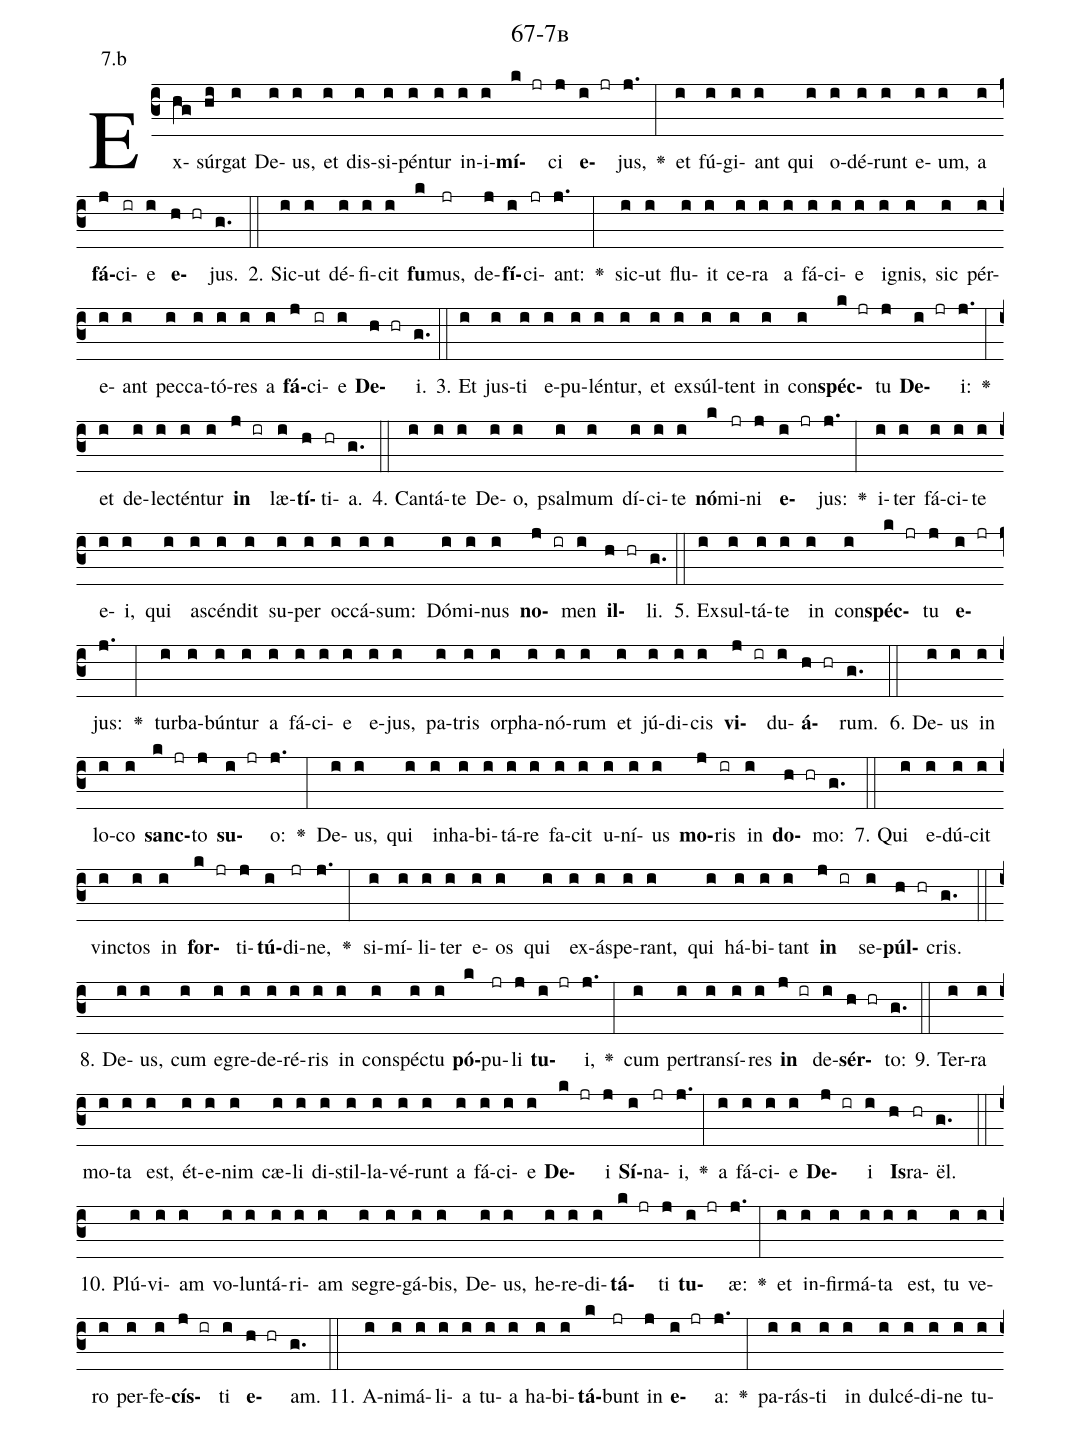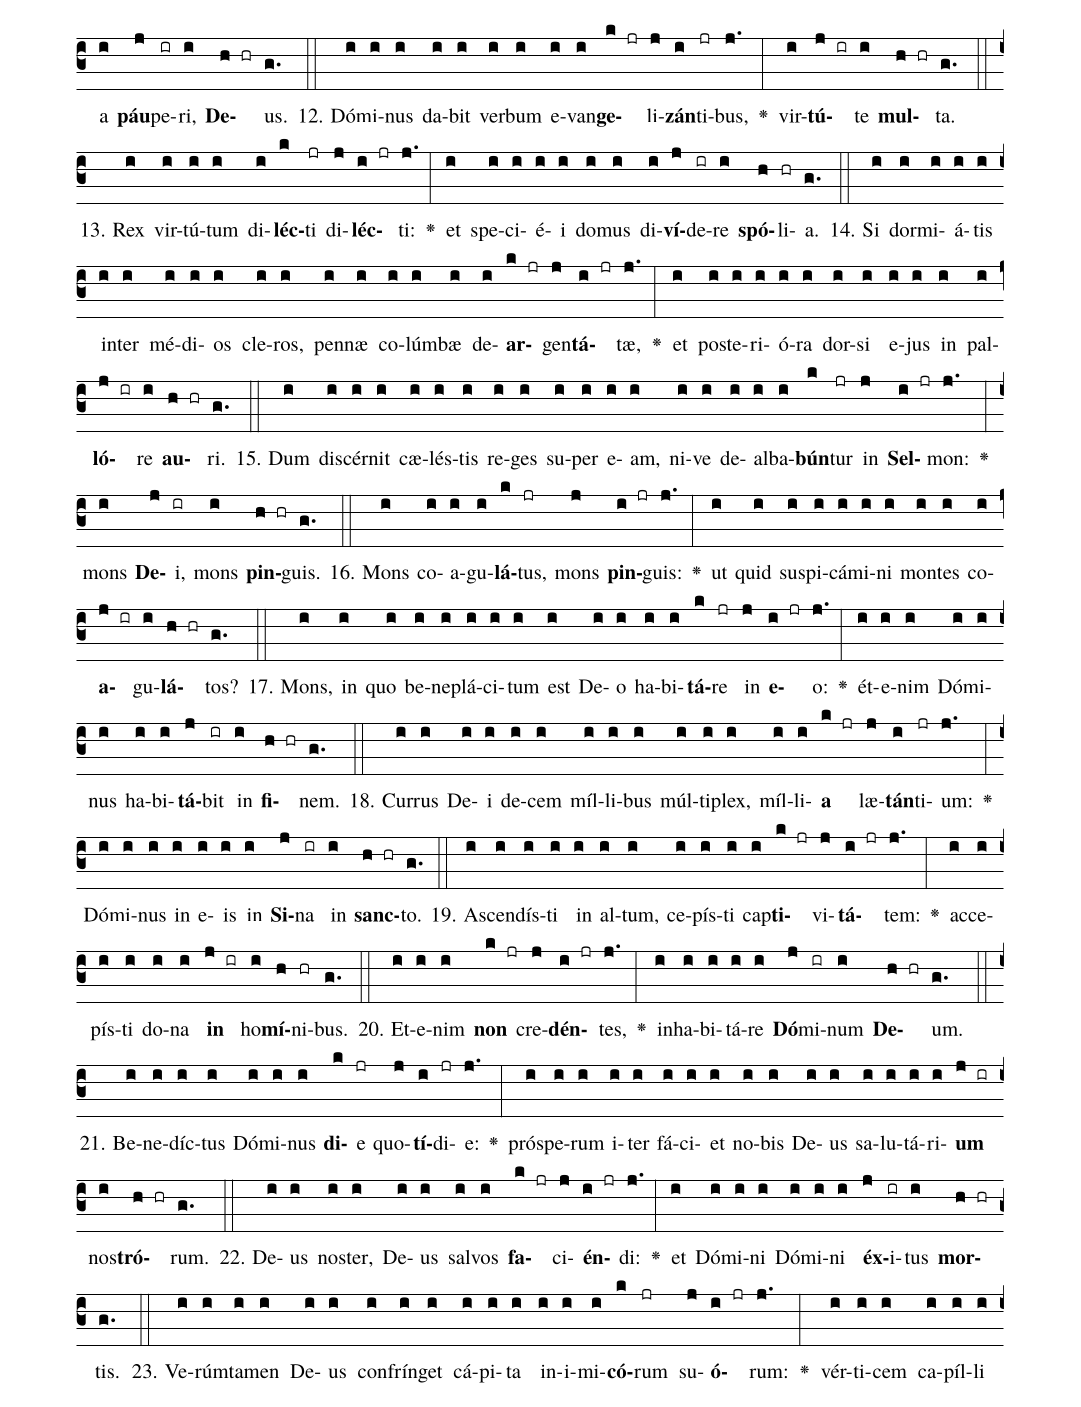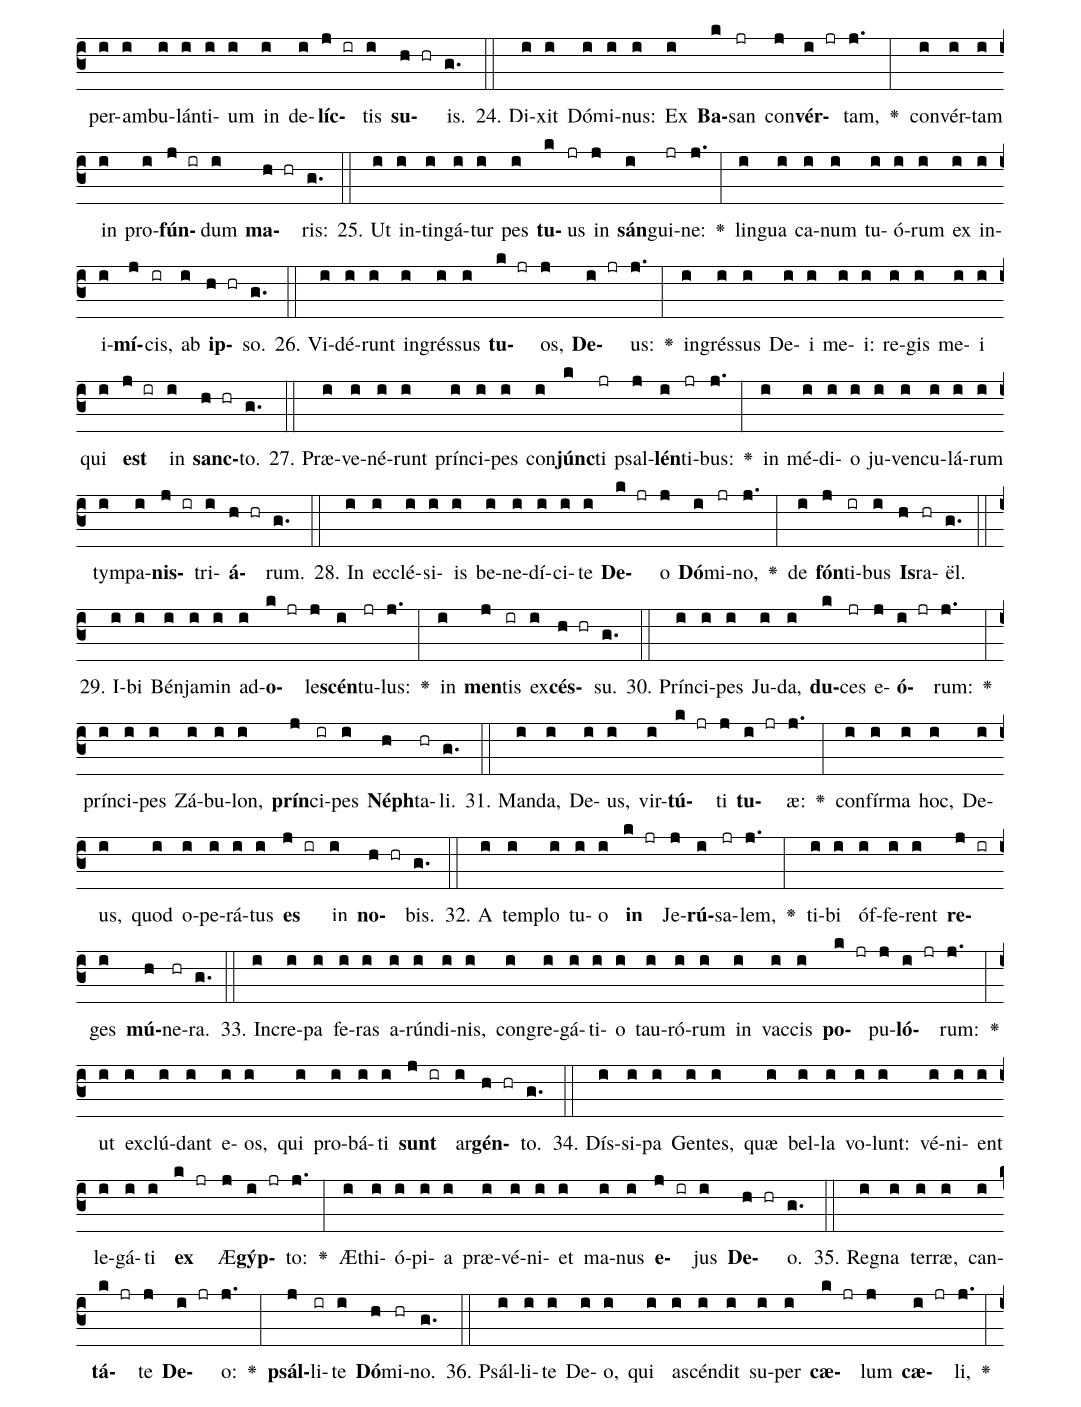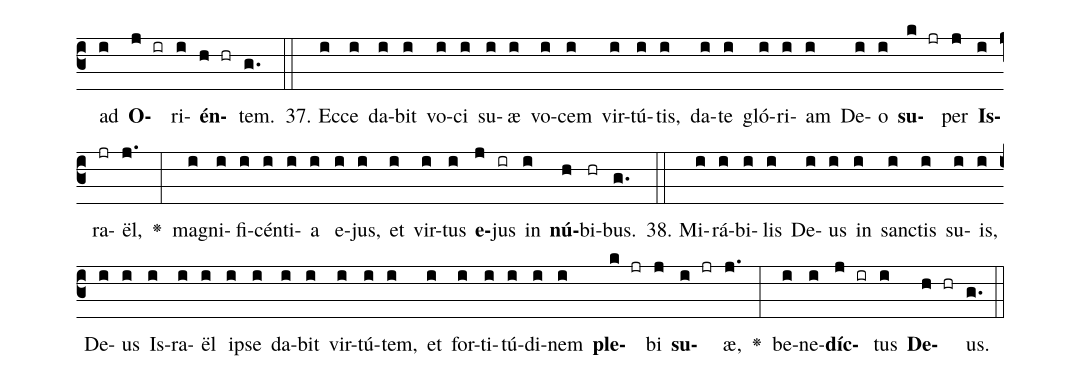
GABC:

name: 67-7b;
annotation: 7.b;
%%
(c3)Ex(hg)súr(hi)gat(i) De(i)us,(i) et(i) dis(i)si(i)pén(i)tur(i) in(i)i(i)<b>mí</b>(k jr)ci(j) <b>e</b>(i jr)jus,(j.) <v>\greheightstar</v>(:) et(i) fú(i)gi(i)ant(i) qui(i) o(i)dé(i)runt(i) e(i)um,(i) a(i) <b>fá</b>(j)ci(ir)e(i) <b>e</b>(h hr)jus.(g.) (::)
2. Sic(i)ut(i) dé(i)fi(i)cit(i) <b>fu</b>(k)mus,(jr) de(j)<b>fí</b>(i)ci(jr)ant:(j.) <v>\greheightstar</v>(:) sic(i)ut(i) flu(i)it(i) ce(i)ra(i) a(i) fá(i)ci(i)e(i) i(i)gnis,(i) sic(i) pér(i)e(i)ant(i) pec(i)ca(i)tó(i)res(i) a(i) <b>fá</b>(j)ci(ir)e(i) <b>De</b>(h hr)i.(g.) (::)
3. Et(i) jus(i)ti(i) e(i)pu(i)lén(i)tur,(i) et(i) ex(i)súl(i)tent(i) in(i) con(i)<b>spéc</b>(k jr)tu(j) <b>De</b>(i jr)i:(j.) <v>\greheightstar</v>(:) et(i) de(i)lec(i)tén(i)tur(i) <b>in</b>(j ir) læ(i)<b>tí</b>(h)ti(hr)a.(g.) (::)
4. Can(i)tá(i)te(i) De(i)o,(i) psal(i)mum(i) dí(i)ci(i)te(i) <b>nó</b>(k)mi(jr)ni(j) <b>e</b>(i jr)jus:(j.) <v>\greheightstar</v>(:) i(i)ter(i) fá(i)ci(i)te(i) e(i)i,(i) qui(i) a(i)scén(i)dit(i) su(i)per(i) oc(i)cá(i)sum:(i) Dó(i)mi(i)nus(i) <b>no</b>(j ir)men(i) <b>il</b>(h hr)li.(g.) (::)
5. Ex(i)sul(i)tá(i)te(i) in(i) con(i)<b>spéc</b>(k jr)tu(j) <b>e</b>(i jr)jus:(j.) <v>\greheightstar</v>(:) tur(i)ba(i)bún(i)tur(i) a(i) fá(i)ci(i)e(i) e(i)jus,(i) pa(i)tris(i) or(i)pha(i)nó(i)rum(i) et(i) jú(i)di(i)cis(i) <b>vi</b>(j ir)du(i)<b>á</b>(h hr)rum.(g.) (::)
6. De(i)us(i) in(i) lo(i)co(i) <b>sanc</b>(k jr)to(j) <b>su</b>(i jr)o:(j.) <v>\greheightstar</v>(:) De(i)us,(i) qui(i) in(i)ha(i)bi(i)tá(i)re(i) fa(i)cit(i) u(i)ní(i)us(i) <b>mo</b>(j)ris(ir) in(i) <b>do</b>(h hr)mo:(g.) (::)
7. Qui(i) e(i)dú(i)cit(i) vinc(i)tos(i) in(i) <b>for</b>(k jr)ti(j)<b>tú</b>(i)di(jr)ne,(j.) <v>\greheightstar</v>(:) si(i)mí(i)li(i)ter(i) e(i)os(i) qui(i) ex(i)ás(i)pe(i)rant,(i) qui(i) há(i)bi(i)tant(i) <b>in</b>(j ir) se(i)<b>púl</b>(h hr)cris.(g.) (::)
8. De(i)us,(i) cum(i) e(i)gre(i)de(i)ré(i)ris(i) in(i) con(i)spéc(i)tu(i) <b>pó</b>(k)pu(jr)li(j) <b>tu</b>(i jr)i,(j.) <v>\greheightstar</v>(:) cum(i) per(i)trans(i)í(i)res(i) <b>in</b>(j ir) de(i)<b>sér</b>(h hr)to:(g.) (::)
9. Ter(i)ra(i) mo(i)ta(i) est,(i) ét(i)e(i)nim(i) cæ(i)li(i) di(i)stil(i)la(i)vé(i)runt(i) a(i) fá(i)ci(i)e(i) <b>De</b>(k jr)i(j) <b>Sí</b>(i)na(jr)i,(j.) <v>\greheightstar</v>(:) a(i) fá(i)ci(i)e(i) <b>De</b>(j ir)i(i) <b>Is</b>(h)ra(hr)ël.(g.) (::)
10. Plú(i)vi(i)am(i) vo(i)lun(i)tá(i)ri(i)am(i) se(i)gre(i)gá(i)bis,(i) De(i)us,(i) he(i)re(i)di(i)<b>tá</b>(k jr)ti(j) <b>tu</b>(i jr)æ:(j.) <v>\greheightstar</v>(:) et(i) in(i)fir(i)má(i)ta(i) est,(i) tu(i) ve(i)ro(i) per(i)fe(i)<b>cís</b>(j ir)ti(i) <b>e</b>(h hr)am.(g.) (::)
11. A(i)ni(i)má(i)li(i)a(i) tu(i)a(i) ha(i)bi(i)<b>tá</b>(k)bunt(jr) in(j) <b>e</b>(i jr)a:(j.) <v>\greheightstar</v>(:) pa(i)rás(i)ti(i) in(i) dul(i)cé(i)di(i)ne(i) tu(i)a(i) <b>páu</b>(j)pe(ir)ri,(i) <b>De</b>(h hr)us.(g.) (::)
12. Dó(i)mi(i)nus(i) da(i)bit(i) ver(i)bum(i) e(i)van(i)<b>ge</b>(k jr)li(j)<b>zán</b>(i)ti(jr)bus,(j.) <v>\greheightstar</v>(:) vir(i)<b>tú</b>(j ir)te(i) <b>mul</b>(h hr)ta.(g.) (::)
13. Rex(i) vir(i)tú(i)tum(i) di(i)<b>léc</b>(k)ti(jr) di(j)<b>léc</b>(i jr)ti:(j.) <v>\greheightstar</v>(:) et(i) spe(i)ci(i)é(i)i(i) do(i)mus(i) di(i)<b>ví</b>(j)de(ir)re(i) <b>spó</b>(h)li(hr)a.(g.) (::)
14. Si(i) dor(i)mi(i)á(i)tis(i) in(i)ter(i) mé(i)di(i)os(i) cle(i)ros,(i) pen(i)næ(i) co(i)lúm(i)bæ(i) de(i)<b>ar</b>(k jr)gen(j)<b>tá</b>(i jr)tæ,(j.) <v>\greheightstar</v>(:) et(i) post(i)e(i)ri(i)ó(i)ra(i) dor(i)si(i) e(i)jus(i) in(i) pal(i)<b>ló</b>(j ir)re(i) <b>au</b>(h hr)ri.(g.) (::)
15. Dum(i) di(i)scér(i)nit(i) cæ(i)lés(i)tis(i) re(i)ges(i) su(i)per(i) e(i)am,(i) ni(i)ve(i) de(i)al(i)ba(i)<b>bún</b>(k)tur(jr) in(j) <b>Sel</b>(i jr)mon:(j.) <v>\greheightstar</v>(:) mons(i) <b>De</b>(j)i,(ir) mons(i) <b>pin</b>(h hr)guis.(g.) (::)
16. Mons(i) co(i)a(i)gu(i)<b>lá</b>(k)tus,(jr) mons(j) <b>pin</b>(i jr)guis:(j.) <v>\greheightstar</v>(:) ut(i) quid(i) su(i)spi(i)cá(i)mi(i)ni(i) mon(i)tes(i) co(i)<b>a</b>(j ir)gu(i)<b>lá</b>(h hr)tos?(g.) (::)
17. Mons,(i) in(i) quo(i) be(i)ne(i)plá(i)ci(i)tum(i) est(i) De(i)o(i) ha(i)bi(i)<b>tá</b>(k)re(jr) in(j) <b>e</b>(i jr)o:(j.) <v>\greheightstar</v>(:) ét(i)e(i)nim(i) Dó(i)mi(i)nus(i) ha(i)bi(i)<b>tá</b>(j)bit(ir) in(i) <b>fi</b>(h hr)nem.(g.) (::)
18. Cur(i)rus(i) De(i)i(i) de(i)cem(i) míl(i)li(i)bus(i) múl(i)ti(i)plex,(i) míl(i)li(i)<b>a</b>(k jr) læ(j)<b>tán</b>(i)ti(jr)um:(j.) <v>\greheightstar</v>(:) Dó(i)mi(i)nus(i) in(i) e(i)is(i) in(i) <b>Si</b>(j)na(ir) in(i) <b>sanc</b>(h hr)to.(g.) (::)
19. A(i)scen(i)dís(i)ti(i) in(i) al(i)tum,(i) ce(i)pís(i)ti(i) cap(i)<b>ti</b>(k jr)vi(j)<b>tá</b>(i jr)tem:(j.) <v>\greheightstar</v>(:) ac(i)ce(i)pís(i)ti(i) do(i)na(i) <b>in</b>(j ir) ho(i)<b>mí</b>(h)ni(hr)bus.(g.) (::)
20. Et(i)e(i)nim(i) <b>non</b>(k jr) cre(j)<b>dén</b>(i jr)tes,(j.) <v>\greheightstar</v>(:) in(i)ha(i)bi(i)tá(i)re(i) <b>Dó</b>(j)mi(ir)num(i) <b>De</b>(h hr)um.(g.) (::)
21. Be(i)ne(i)díc(i)tus(i) Dó(i)mi(i)nus(i) <b>di</b>(k)e(jr) quo(j)<b>tí</b>(i)di(jr)e:(j.) <v>\greheightstar</v>(:) pró(i)spe(i)rum(i) i(i)ter(i) fá(i)ci(i)et(i) no(i)bis(i) De(i)us(i) sa(i)lu(i)tá(i)ri(i)<b>um</b>(j ir) nos(i)<b>tró</b>(h hr)rum.(g.) (::)
22. De(i)us(i) nos(i)ter,(i) De(i)us(i) sal(i)vos(i) <b>fa</b>(k jr)ci(j)<b>én</b>(i jr)di:(j.) <v>\greheightstar</v>(:) et(i) Dó(i)mi(i)ni(i) Dó(i)mi(i)ni(i) <b>éx</b>(j)i(ir)tus(i) <b>mor</b>(h hr)tis.(g.) (::)
23. Ve(i)rúm(i)ta(i)men(i) De(i)us(i) con(i)frín(i)get(i) cá(i)pi(i)ta(i) in(i)i(i)mi(i)<b>có</b>(k)rum(jr) su(j)<b>ó</b>(i jr)rum:(j.) <v>\greheightstar</v>(:) vér(i)ti(i)cem(i) ca(i)píl(i)li(i) per(i)am(i)bu(i)lán(i)ti(i)um(i) in(i) de(i)<b>líc</b>(j ir)tis(i) <b>su</b>(h hr)is.(g.) (::)
24. Di(i)xit(i) Dó(i)mi(i)nus:(i) Ex(i) <b>Ba</b>(k)san(jr) con(j)<b>vér</b>(i jr)tam,(j.) <v>\greheightstar</v>(:) con(i)vér(i)tam(i) in(i) pro(i)<b>fún</b>(j ir)dum(i) <b>ma</b>(h hr)ris:(g.) (::)
25. Ut(i) in(i)tin(i)gá(i)tur(i) pes(i) <b>tu</b>(k)us(jr) in(j) <b>sán</b>(i)gui(jr)ne:(j.) <v>\greheightstar</v>(:) lin(i)gua(i) ca(i)num(i) tu(i)ó(i)rum(i) ex(i) in(i)i(i)<b>mí</b>(j)cis,(ir) ab(i) <b>ip</b>(h hr)so.(g.) (::)
26. Vi(i)dé(i)runt(i) in(i)grés(i)sus(i) <b>tu</b>(k jr)os,(j) <b>De</b>(i jr)us:(j.) <v>\greheightstar</v>(:) in(i)grés(i)sus(i) De(i)i(i) me(i)i:(i) re(i)gis(i) me(i)i(i) qui(i) <b>est</b>(j ir) in(i) <b>sanc</b>(h hr)to.(g.) (::)
27. Præ(i)ve(i)né(i)runt(i) prín(i)ci(i)pes(i) con(i)<b>júnc</b>(k)ti(jr) psal(j)<b>lén</b>(i)ti(jr)bus:(j.) <v>\greheightstar</v>(:) in(i) mé(i)di(i)o(i) ju(i)ven(i)cu(i)lá(i)rum(i) tym(i)pa(i)<b>nis</b>(j ir)tri(i)<b>á</b>(h hr)rum.(g.) (::)
28. In(i) ec(i)clé(i)si(i)is(i) be(i)ne(i)dí(i)ci(i)te(i) <b>De</b>(k jr)o(j) <b>Dó</b>(i)mi(jr)no,(j.) <v>\greheightstar</v>(:) de(i) <b>fón</b>(j)ti(ir)bus(i) <b>Is</b>(h)ra(hr)ël.(g.) (::)
29. I(i)bi(i) Bén(i)ja(i)min(i) ad(i)<b>o</b>(k jr)le(j)<b>scén</b>(i)tu(jr)lus:(j.) <v>\greheightstar</v>(:) in(i) <b>men</b>(j)tis(ir) ex(i)<b>cés</b>(h hr)su.(g.) (::)
30. Prín(i)ci(i)pes(i) Ju(i)da,(i) <b>du</b>(k)ces(jr) e(j)<b>ó</b>(i jr)rum:(j.) <v>\greheightstar</v>(:) prín(i)ci(i)pes(i) Zá(i)bu(i)lon,(i) <b>prín</b>(j)ci(ir)pes(i) <b>Néph</b>(h)ta(hr)li.(g.) (::)
31. Man(i)da,(i) De(i)us,(i) vir(i)<b>tú</b>(k jr)ti(j) <b>tu</b>(i jr)æ:(j.) <v>\greheightstar</v>(:) con(i)fír(i)ma(i) hoc,(i) De(i)us,(i) quod(i) o(i)pe(i)rá(i)tus(i) <b>es</b>(j ir) in(i) <b>no</b>(h hr)bis.(g.) (::)
32. A(i) tem(i)plo(i) tu(i)o(i) <b>in</b>(k jr) Je(j)<b>rú</b>(i)sa(jr)lem,(j.) <v>\greheightstar</v>(:) ti(i)bi(i) óf(i)fe(i)rent(i) <b>re</b>(j ir)ges(i) <b>mú</b>(h)ne(hr)ra.(g.) (::)
33. In(i)cre(i)pa(i) fe(i)ras(i) a(i)rún(i)di(i)nis,(i) con(i)gre(i)gá(i)ti(i)o(i) tau(i)ró(i)rum(i) in(i) vac(i)cis(i) <b>po</b>(k jr)pu(j)<b>ló</b>(i jr)rum:(j.) <v>\greheightstar</v>(:) ut(i) ex(i)clú(i)dant(i) e(i)os,(i) qui(i) pro(i)bá(i)ti(i) <b>sunt</b>(j ir) ar(i)<b>gén</b>(h hr)to.(g.) (::)
34. Dís(i)si(i)pa(i) Gen(i)tes,(i) quæ(i) bel(i)la(i) vo(i)lunt:(i) vé(i)ni(i)ent(i) le(i)gá(i)ti(i) <b>ex</b>(k jr) Æ(j)<b>gýp</b>(i jr)to:(j.) <v>\greheightstar</v>(:) Æ(i)thi(i)ó(i)pi(i)a(i) præ(i)vé(i)ni(i)et(i) ma(i)nus(i) <b>e</b>(j ir)jus(i) <b>De</b>(h hr)o.(g.) (::)
35. Re(i)gna(i) ter(i)ræ,(i) can(i)<b>tá</b>(k jr)te(j) <b>De</b>(i jr)o:(j.) <v>\greheightstar</v>(:) <b>psál</b>(j)li(ir)te(i) <b>Dó</b>(h)mi(hr)no.(g.) (::)
36. Psál(i)li(i)te(i) De(i)o,(i) qui(i) a(i)scén(i)dit(i) su(i)per(i) <b>cæ</b>(k jr)lum(j) <b>cæ</b>(i jr)li,(j.) <v>\greheightstar</v>(:) ad(i) <b>O</b>(j ir)ri(i)<b>én</b>(h hr)tem.(g.) (::)
37. Ec(i)ce(i) da(i)bit(i) vo(i)ci(i) su(i)æ(i) vo(i)cem(i) vir(i)tú(i)tis,(i) da(i)te(i) gló(i)ri(i)am(i) De(i)o(i) <b>su</b>(k jr)per(j) <b>Is</b>(i)ra(jr)ël,(j.) <v>\greheightstar</v>(:) ma(i)gni(i)fi(i)cén(i)ti(i)a(i) e(i)jus,(i) et(i) vir(i)tus(i) <b>e</b>(j)jus(ir) in(i) <b>nú</b>(h)bi(hr)bus.(g.) (::)
38. Mi(i)rá(i)bi(i)lis(i) De(i)us(i) in(i) sanc(i)tis(i) su(i)is,(i) De(i)us(i) Is(i)ra(i)ël(i) ip(i)se(i) da(i)bit(i) vir(i)tú(i)tem,(i) et(i) for(i)ti(i)tú(i)di(i)nem(i) <b>ple</b>(k jr)bi(j) <b>su</b>(i jr)æ,(j.) <v>\greheightstar</v>(:) be(i)ne(i)<b>díc</b>(j ir)tus(i) <b>De</b>(h hr)us.(g.) (::)
